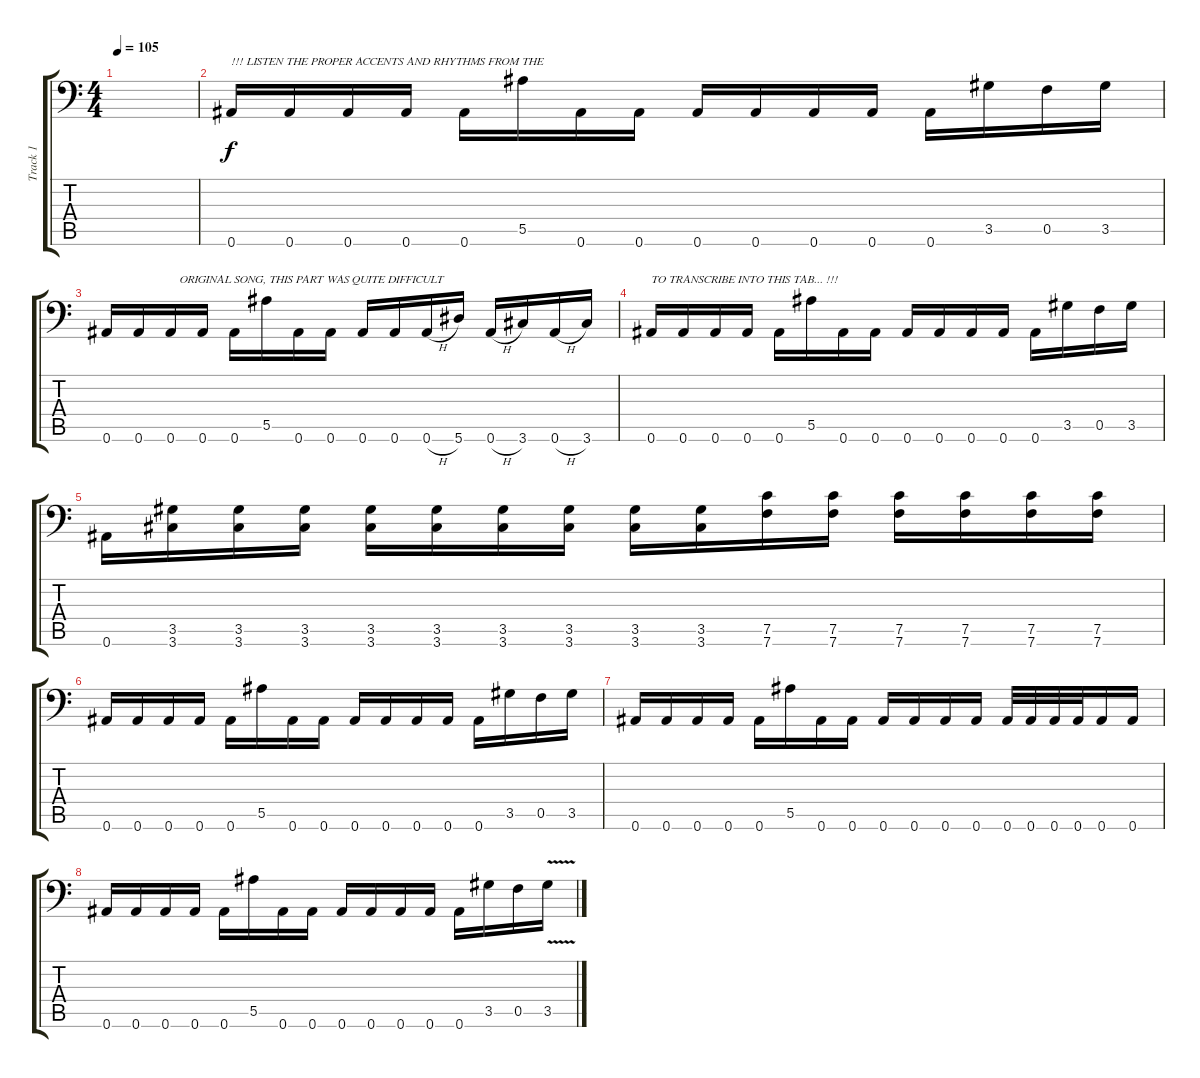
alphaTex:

\track ("Track 1" "Track 1") {instrument distortionguitar}
\staff {score tabs}
\tuning (C4 G3 Eb3 Bb2 F2 Bb1) {hide}
\ts (4 4)
\tempo 105
\clef f4
\ks c
|
0.6.16{txt "!!! LISTEN THE PROPER ACCENTS AND RHYTHMS FROM THE"} 0.6.16 0.6.16 0.6.16 0.6.16 5.5.16 0.6.16 0.6.16 0.6.16 0.6.16 0.6.16 0.6.16 0.6.16 3.5.16 0.5.16 3.5.16 |
0.6.16 0.6.16 0.6.16{txt "   ORIGINAL SONG, THIS PART WAS QUITE DIFFICULT"} 0.6.16 0.6.16 5.5.16 0.6.16 0.6.16 0.6.16 0.6.16 0.6{h}.16 5.6.16 0.6{h}.16 3.6.16 0.6{h}.16 3.6.16 |
0.6.16{txt "TO TRANSCRIBE INTO THIS TAB... !!!"} 0.6.16 0.6.16 0.6.16 0.6.16 5.5.16 0.6.16 0.6.16 0.6.16 0.6.16 0.6.16 0.6.16 0.6.16 3.5.16 0.5.16 3.5.16 |
0.6.16 (3.5 3.6).16 (3.5 3.6).16 (3.5 3.6).16 (3.5 3.6).16 (3.5 3.6).16 (3.5 3.6).16 (3.5 3.6).16 (3.5 3.6).16 (3.5 3.6).16 (7.5 7.6).16 (7.5 7.6).16 (7.5 7.6).16 (7.5 7.6).16 (7.5 7.6).16 (7.5 7.6).16 |
0.6.16 0.6.16 0.6.16 0.6.16 0.6.16 5.5.16 0.6.16 0.6.16 0.6.16 0.6.16 0.6.16 0.6.16 0.6.16 3.5.16 0.5.16 3.5.16 |
0.6.16 0.6.16 0.6.16 0.6.16 0.6.16 5.5.16 0.6.16 0.6.16 0.6.16 0.6.16 0.6.16 0.6.16 0.6.32 0.6.32 0.6.32 0.6.32 0.6.16 0.6.16 |
0.6.16 0.6.16 0.6.16 0.6.16 0.6.16 5.5.16 0.6.16 0.6.16 0.6.16 0.6.16 0.6.16 0.6.16 0.6.16 3.5.16 0.5.16 3.5{v}.16
